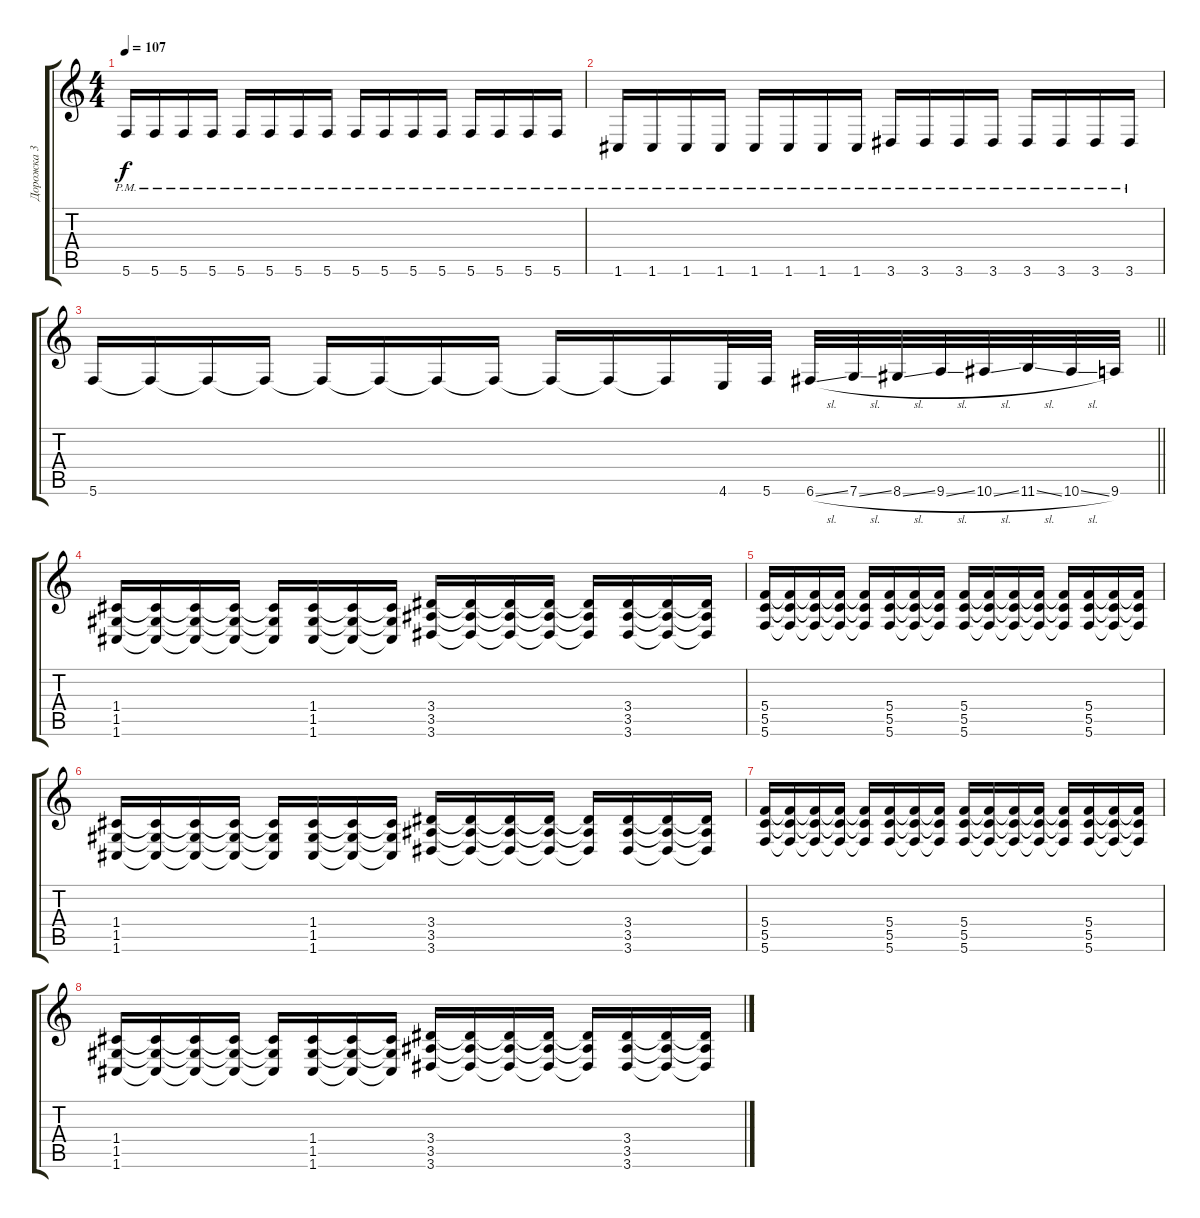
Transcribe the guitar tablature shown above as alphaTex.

\track ("Дорожка 3" "Дорожка 3") {instrument distortionguitar}
\staff {score tabs}
\tuning (D4 A3 F3 C3 G2 C2) {hide}
\ts (4 4)
\tempo 107
\clef g2
\ks c
5.6{pm}.16{dy f} 5.6{pm}.16 5.6{pm}.16 5.6{pm}.16 5.6{pm}.16 5.6{pm}.16 5.6{pm}.16 5.6{pm}.16 5.6{pm}.16 5.6{pm}.16 5.6{pm}.16 5.6{pm}.16 5.6{pm}.16 5.6{pm}.16 5.6{pm}.16 5.6{pm}.16 |
1.6{pm}.16 1.6{pm}.16 1.6{pm}.16 1.6{pm}.16 1.6{pm}.16 1.6{pm}.16 1.6{pm}.16 1.6{pm}.16 3.6{pm}.16 3.6{pm}.16 3.6{pm}.16 3.6{pm}.16 3.6{pm}.16 3.6{pm}.16 3.6{pm}.16 3.6{pm}.16 |
\barLineRight lightlight
5.6.16 5.6{t}.16 5.6{t}.16 5.6{t}.16 5.6{t}.16 5.6{t}.16 5.6{t}.16 5.6{t}.16 5.6{t}.16 5.6{t}.16 5.6{t}.16 4.6.32 5.6.32 6.6{sl}.32 7.6{sl}.32 8.6{sl}.32 9.6{sl}.32 10.6{sl}.32 11.6{sl}.32 10.6{sl}.32 9.6.32 |
\section ("" "")
(1.4 1.5 1.6).16 (1.4{t} 1.5{t} 1.6{t}).16 (1.4{t} 1.5{t} 1.6{t}).16 (1.4{t} 1.5{t} 1.6{t}).16 (1.4{t} 1.5{t} 1.6{t}).16 (1.4 1.5 1.6).16 (1.4{t} 1.5{t} 1.6{t}).16 (1.4{t} 1.5{t} 1.6{t}).16 (3.4 3.5 3.6).16 (3.4{t} 3.5{t} 3.6{t}).16 (3.4{t} 3.5{t} 3.6{t}).16 (3.4{t} 3.5{t} 3.6{t}).16 (3.4{t} 3.5{t} 3.6{t}).16 (3.4 3.5 3.6).16 (3.4{t} 3.5{t} 3.6{t}).16 (3.4{t} 3.5{t} 3.6{t}).16 |
(5.4 5.5 5.6).16 (5.4{t} 5.5{t} 5.6{t}).16 (5.4{t} 5.5{t} 5.6{t}).16 (5.4{t} 5.5{t} 5.6{t}).16 (5.4{t} 5.5{t} 5.6{t}).16 (5.4 5.5 5.6).16 (5.4{t} 5.5{t} 5.6{t}).16 (5.4{t} 5.5{t} 5.6{t}).16 (5.4 5.5 5.6).16 (5.4{t} 5.5{t} 5.6{t}).16 (5.4{t} 5.5{t} 5.6{t}).16 (5.4{t} 5.5{t} 5.6{t}).16 (5.4{t} 5.5{t} 5.6{t}).16 (5.4 5.5 5.6).16 (5.4{t} 5.5{t} 5.6{t}).16 (5.4{t} 5.5{t} 5.6{t}).16 |
(1.4 1.5 1.6).16 (1.4{t} 1.5{t} 1.6{t}).16 (1.4{t} 1.5{t} 1.6{t}).16 (1.4{t} 1.5{t} 1.6{t}).16 (1.4{t} 1.5{t} 1.6{t}).16 (1.4 1.5 1.6).16 (1.4{t} 1.5{t} 1.6{t}).16 (1.4{t} 1.5{t} 1.6{t}).16 (3.4 3.5 3.6).16 (3.4{t} 3.5{t} 3.6{t}).16 (3.4{t} 3.5{t} 3.6{t}).16 (3.4{t} 3.5{t} 3.6{t}).16 (3.4{t} 3.5{t} 3.6{t}).16 (3.4 3.5 3.6).16 (3.4{t} 3.5{t} 3.6{t}).16 (3.4{t} 3.5{t} 3.6{t}).16 |
(5.4 5.5 5.6).16 (5.4{t} 5.5{t} 5.6{t}).16 (5.4{t} 5.5{t} 5.6{t}).16 (5.4{t} 5.5{t} 5.6{t}).16 (5.4{t} 5.5{t} 5.6{t}).16 (5.4 5.5 5.6).16 (5.4{t} 5.5{t} 5.6{t}).16 (5.4{t} 5.5{t} 5.6{t}).16 (5.4 5.5 5.6).16 (5.4{t} 5.5{t} 5.6{t}).16 (5.4{t} 5.5{t} 5.6{t}).16 (5.4{t} 5.5{t} 5.6{t}).16 (5.4{t} 5.5{t} 5.6{t}).16 (5.4 5.5 5.6).16 (5.4{t} 5.5{t} 5.6{t}).16 (5.4{t} 5.5{t} 5.6{t}).16 |
(1.4 1.5 1.6).16 (1.4{t} 1.5{t} 1.6{t}).16 (1.4{t} 1.5{t} 1.6{t}).16 (1.4{t} 1.5{t} 1.6{t}).16 (1.4{t} 1.5{t} 1.6{t}).16 (1.4 1.5 1.6).16 (1.4{t} 1.5{t} 1.6{t}).16 (1.4{t} 1.5{t} 1.6{t}).16 (3.4 3.5 3.6).16 (3.4{t} 3.5{t} 3.6{t}).16 (3.4{t} 3.5{t} 3.6{t}).16 (3.4{t} 3.5{t} 3.6{t}).16 (3.4{t} 3.5{t} 3.6{t}).16 (3.4 3.5 3.6).16 (3.4{t} 3.5{t} 3.6{t}).16 (3.4{t} 3.5{t} 3.6{t}).16
